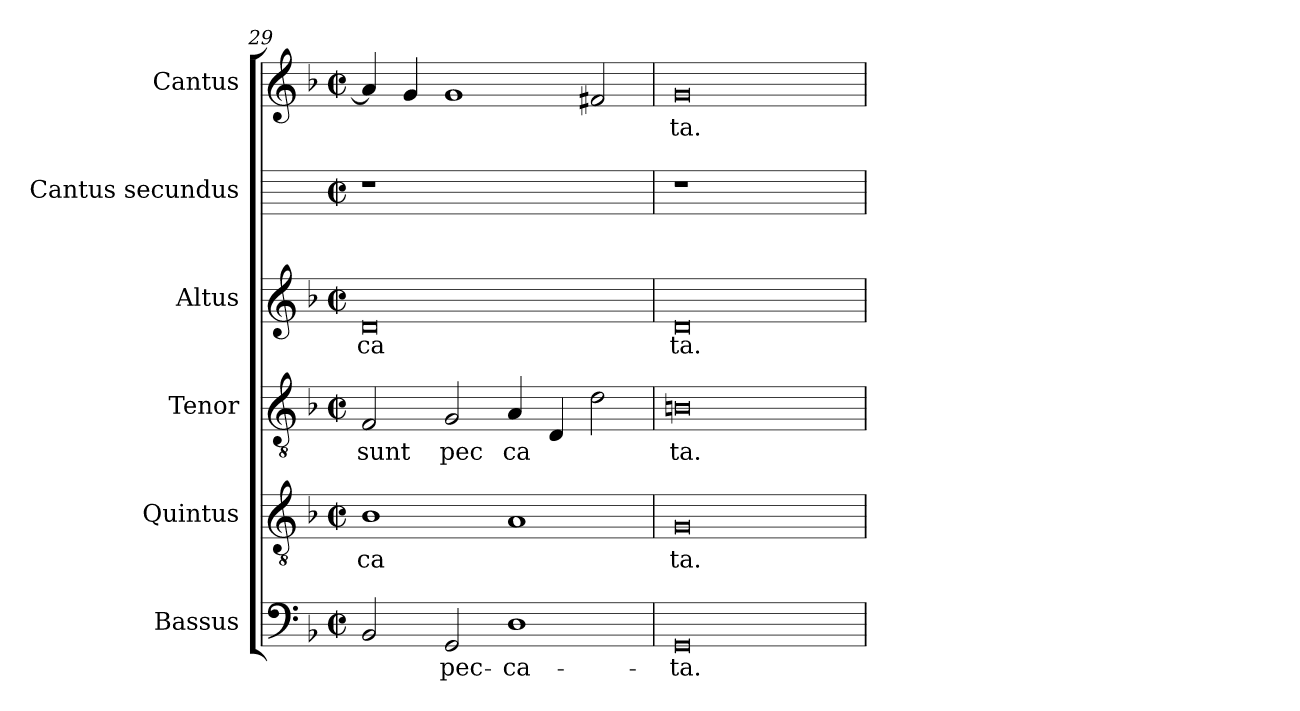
**kern	**text	**kern	**text	**kern	**text	**kern	**text	**kern	**kern	**text
*part6	*part6	*part5	*part5	*part4	*part4	*part3	*part3	*part2	*part1	*part1
*staff6	*staff6	*staff5	*staff5	*staff4	*staff4	*staff3	*staff3	*staff2	*staff1	*staff1
*I"Bassus	*	*I"Quintus	*	*I"Tenor	*	*I"Altus	*	*I"Cantus  secundus	*I"Cantus	*
*I'B	*	*I'Q	*	*I'T	*	*I'A	*	*	*I'C	*
*clefF4	*	*clefGv2	*	*clefGv2	*	*clefG2	*	*	*clefG2	*
*k[b-]	*	*k[b-]	*	*k[b-]	*	*k[b-]	*	*k[]	*k[b-]	*
*F:	*	*F:	*	*F:	*	*F:	*	*C:	*F:	*
*M2/2	*	*M2/2	*	*M2/2	*	*M2/2	*	*M2/2	*M2/2	*
*met(c|)	*	*met(c|)	*	*met(c|)	*	*met(c|)	*	*met(c|)	*met(c|)	*
=29	=29	=29	=29	=29	=29	=29	=29	=29	=29	=29
!	!LO:LY:b:cj	!	!LO:LY:b:cj	!	!LO:LY:b:cj	!	!LO:LY:b:cj	!	!	!LO:LY:b:cj
2BB-/	.	1B-	-ca-	2F/	sunt	0d	ca	1r	4a/]	.
!	!	!	!	!	!	!	!	!	!	!LO:LY:b:cj
.	.	.	.	.	.	.	.	.	4g/	.
!	!LO:LY:b:cj	!	!	!	!LO:LY:b:cj	!	!	!	!	!LO:LY:b:cj
2GG/	pec-	.	.	2G/	pec	.	.	.	1g	.
!	!LO:LY:b:cj	!	!LO:LY:b:cj	!	!LO:LY:b:cj	!	!	!	!	!
1D	-ca-	1A	--	4A/	ca	.	.	1ryy	.	.
!	!	!	!	!	!LO:LY:b:cj	!	!	!	!	!
.	.	.	.	4D/	.	.	.	.	.	.
!	!	!	!	!	!LO:LY:b:cj	!	!	!	!	!LO:LY:b:cj
.	.	.	.	2d\	.	.	.	.	2f#/	.
=30	=30	=30	=30	=30	=30	=30	=30	=30	=30	=30
!	!LO:LY:b:cj	!	!LO:LY:b:cj	!	!LO:LY:b:cj	!	!LO:LY:b:cj	!	!	!LO:LY:b:cj
0GG	-ta.	0G	-ta.	0Bn	ta.	0d	ta.	1r	0g	ta.
.	.	.	.	.	.	.	.	1ryy	.	.
=!	=!	=!	=!	=!	=!	=!	=!	=!	=!	=!
*-	*-	*-	*-	*-	*-	*-	*-	*-	*-	*-
